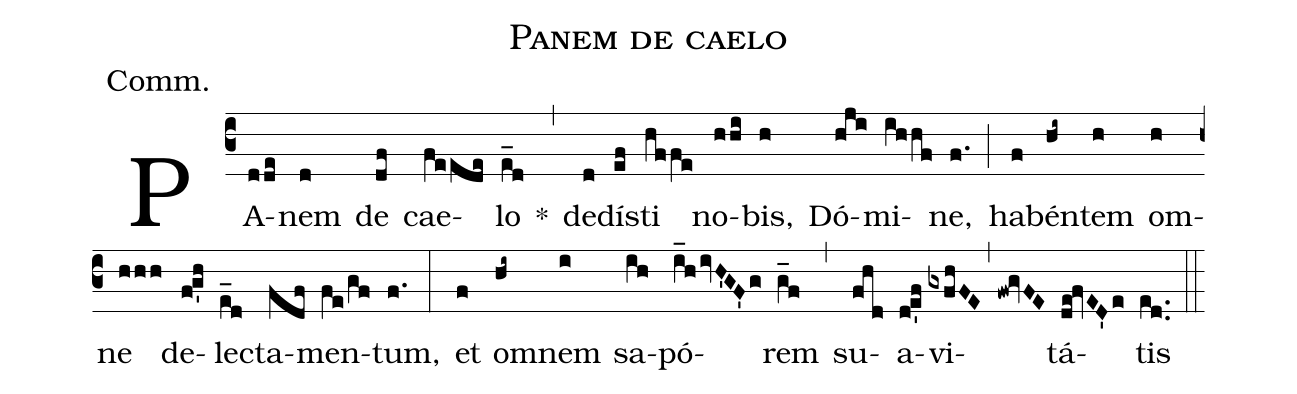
name:Panem de caelo;
annotation:Comm.;
mode:5;
office-part:Communion;
%%
(c3) PA(dde)nem(d) de(df) cae(feede)lo(e_d) *(,)
de(d)dís(ef)ti(hffe) no(hhi)bis,(h) Dó(hji)mi(ihhf)ne,(f.) (;)
ha(f)bén(hi~)tem(h) om(h)ne(hhh) de(f!g'h)lec(e_d)ta(fdf)men(fe/gf)tum,(f.) (:)
et(f) om(hi~)nem(i) sa(ih)pó(i_h/ivH'GF'g)rem(g_f) (,)
su(fhd)a(d!e'f)vi(gxfhFE,/fw!gvFE)tá(de!fvED'e)tis(ed..) (::)
